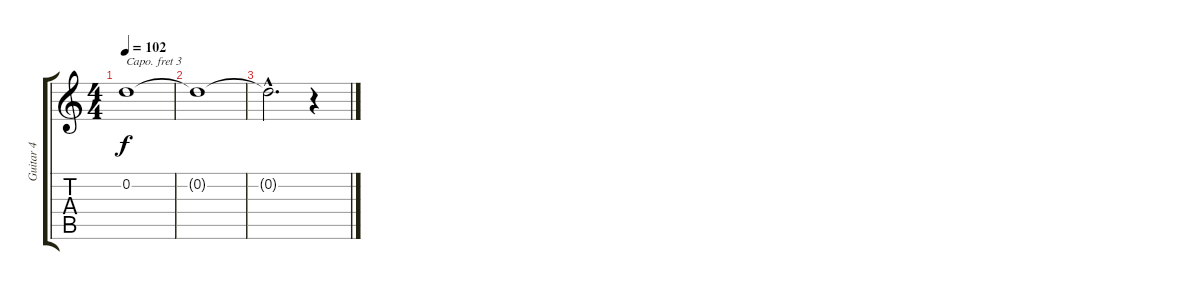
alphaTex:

\track ("Guitar 4" "Guitar 4") {instrument distortionguitar}
\staff {score tabs}
\capo 3
\tuning (E4 B3 G3 D3 A2 E2) {hide}
\ts (4 4)
\tempo 102
\clef g2
\ks c
0.2{t}.1{dy f} |
0.2{t}.1 |
0.2{hac t}.2{d} r.4
